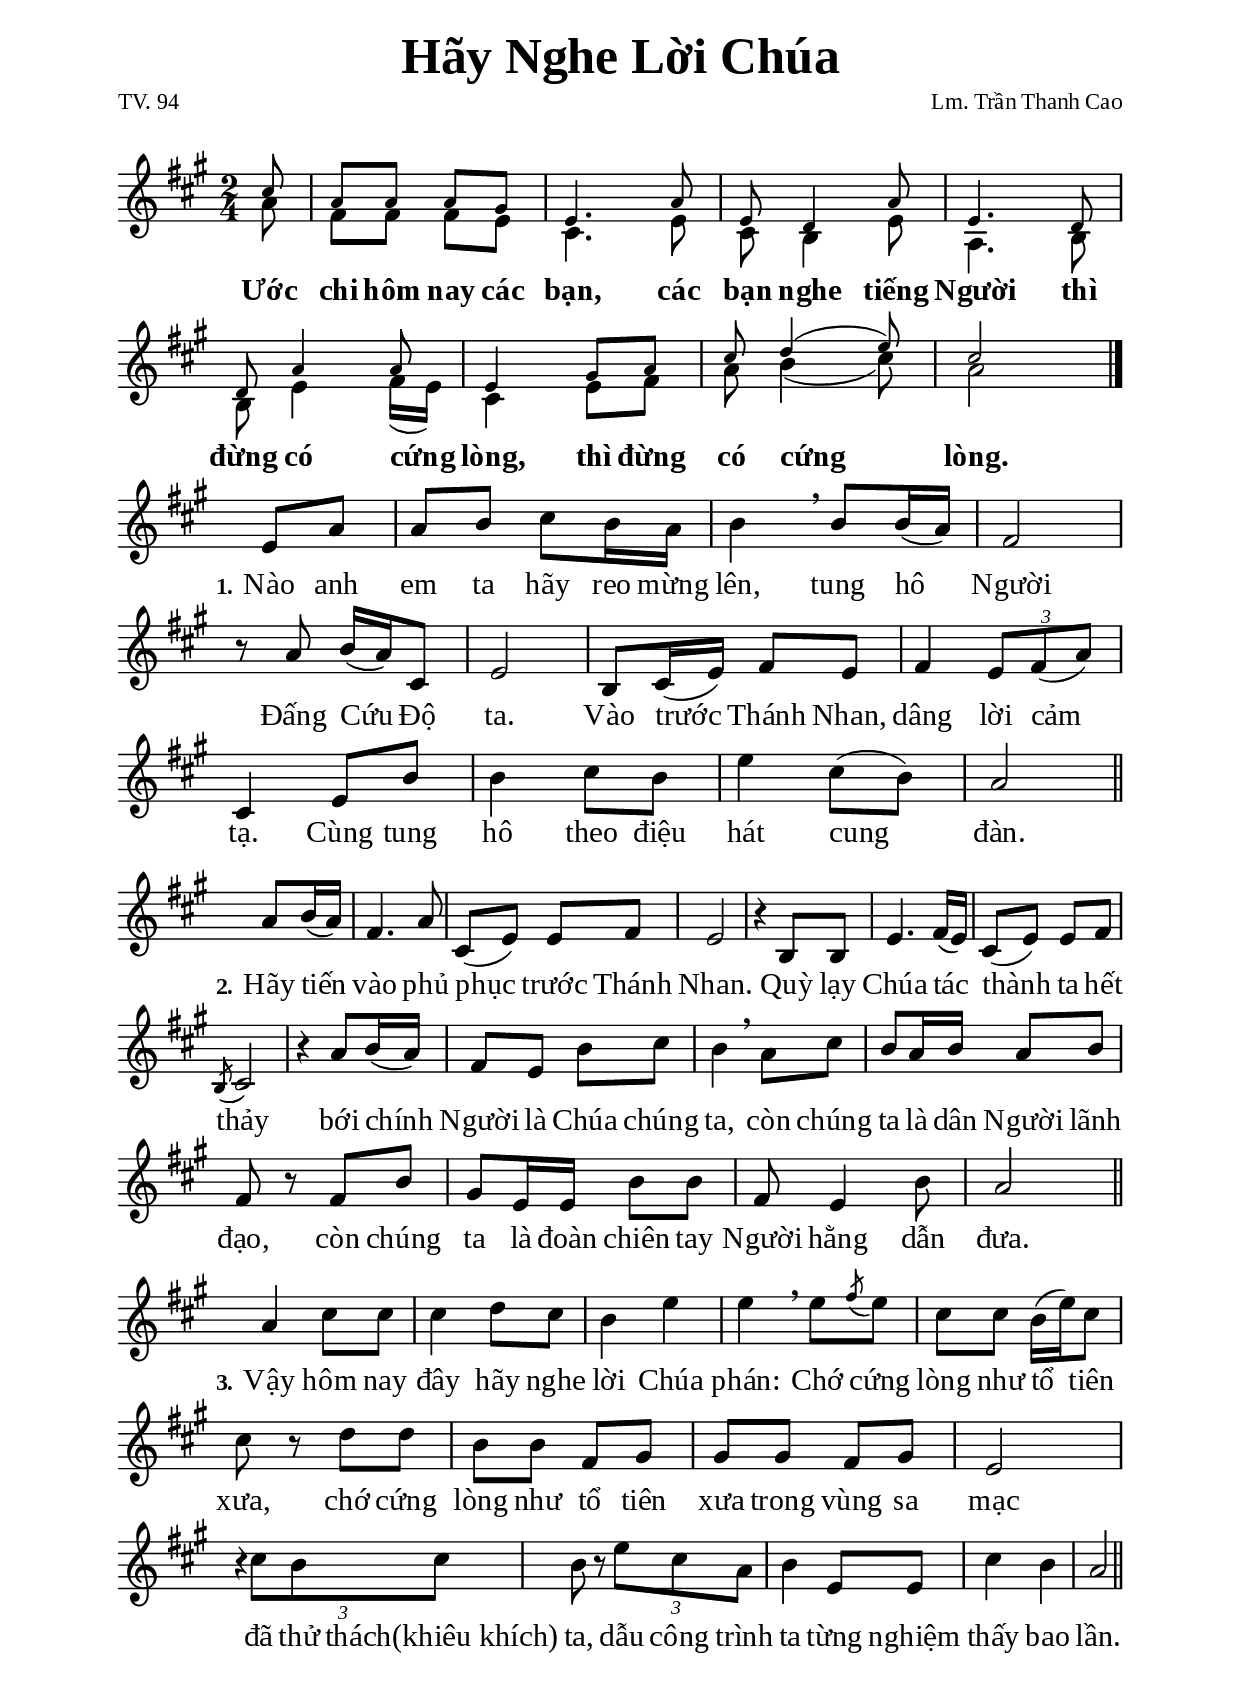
% Cài đặt chung
\version "2.20.0"
\include "english.ly"

\header {
  title = \markup { \fontsize #3 "Hãy Nghe Lời Chúa" }
  poet = "TV. 94"
  composer = "Lm. Trần Thanh Cao"
  arranger = " "
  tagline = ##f
}

\paper {
  #(set-paper-size "a4")
  top-margin = 10\mm
  bottom-margin = 10\mm
  left-margin = 20\mm
  right-margin = 20\mm
  indent = #0
  #(define fonts
    (make-pango-font-tree
      "Liberation Serif"
      "Liberation Serif"
      "Liberation Serif"
      (/ 20 20)))
  page-count = #1
}

% Nhạc điệp khúc
nhacDiepKhucSop = \relative c'' {
  \partial 8 a8 |
  fs fs fs e |
  cs4. e8 |
  cs b4 e8 |
  a,4. b8 |
  b e4 fs16 (e) |
  cs4 e8 fs |
  a b4 (cs8) |
  a2 \bar "|."
}

nhacDiepKhucBas = \relative c'' {
  \partial 8 cs8 |
  a a a gs |
  e4. a8 |
  e d4 a'8 |
  e4. d8 |
  d a'4 a8 |
  e4 gs8 a |
  cs8 d4 (e8) |
  cs2
}

% Nhạc phiên khúc
nhacPhienKhucMot = \relative c' {
  \partial 4 e8 a |
  a b cs b16 a |
  b4 \breathe b8 b16 (a) |
  fs2 |
  r8 a b16 (a) cs,8 |
  e2 |
  b8 cs16 (e) fs8 e |
  fs4 \tuplet 3/2 { e8 fs (a) } |
  cs,4 e8 b' |
  b4 cs8 b |
  e4 cs8 (b) |
  a2 \bar "||"
}

nhacPhienKhucHai = \relative c'' {
  \partial 4 a8 b16 (a) |
  fs4. a8 |
  cs,8 (e) e fs |
  e2 |
  r4 b8 b |
  e4. fs16 (e) |
  cs8 (e) e fs |
  \acciaccatura b,8 cs2 |
  r4 a'8 b16 (a) |
  fs8 e b' cs |
  b4 \breathe a8 cs |
  b a16 b a8 b |
  fs r fs b |
  gs e16 e b'8 b |
  fs e4 b'8 |
  a2 \bar "||"
}

nhacPhienKhucBa = \relative c'' {
  a4 cs8 cs |
  cs4 d8 cs |
  b4 e |
  e \breathe e8 \acciaccatura fs e |
  cs cs b16 (e) cs8 |
  cs r d d |
  b b fs gs |
  gs gs fs gs |
  e2 |
  r4 \tuplet 3/2 { cs'8 b cs } |
  b r \tuplet 3/2 { e cs a } |
  b4 e,8 e |
  cs'4 b |
  a2 \bar "||"
}

% Lời điệp khúc
loiDiepKhuc = \lyricmode {
  Ước chi hôm nay các bạn, các bạn nghe tiếng Người
  thì đừng có cứng lòng,
  thì đừng có cứng lòng.
}

% Lời phiên khúc
loiPhienKhucMot = \lyricmode {
  \set stanza = #"1."
  Nào anh em ta hãy reo mừng lên,
  tung hô Người Đấng Cứu Độ ta.
  Vào trước Thánh Nhan, dâng lời cảm tạ.
  Cùng tung hô theo điệu hát cung đàn.
}

loiPhienKhucHai = \lyricmode {
  \set stanza = #"2."
  Hãy tiến vào phủ phục trước Thánh Nhan.
  Quỳ lạy Chúa tác thành ta hết thảy
  bới chính Người là Chúa chúng ta,
  còn chúng ta là dân Người lãnh đạo,
  còn chúng ta là đoàn chiên tay Người hằng dẫn đưa.
}

loiPhienKhucBa = \lyricmode {
  \set stanza = #"3."
  Vậy hôm nay đây hãy nghe lời Chúa phán:
  Chớ cứng lòng như tổ tiên xưa,
  chớ cứng lòng như tổ tiên xưa trong vùng sa mạc
  đã thử "thách(khiêu khích)" ta, dẫu công trình ta
  từng nghiệm thấy bao lần.
}


% Dàn trang
\score {
  \new ChoirStaff <<
    \new Staff = diepKhuc \with {
        \consists "Merge_rests_engraver"
        \magnifyStaff #(magstep +1)
      }
      <<
      \new Voice = beSop {
        \voiceTwo \key a \major \time 2/4 \nhacDiepKhucSop
      }
      \new Voice = beBas {
        \override NoteHead.font-size = #-2
        \voiceOne \key a \major \time 2/4 \nhacDiepKhucBas
      }
    >>
    \new Lyrics \lyricsto beSop \loiDiepKhuc
  >>
  \layout {
    \override Lyrics.LyricText.font-series = #'bold
    \override Lyrics.LyricText.font-size = #+2.7
    \override Lyrics.LyricSpace.minimum-distance = #0.5
    \override Score.BarNumber.break-visibility = ##(#f #f #f)
  }
}

\score {
  \new ChoirStaff <<
    \new Staff = phienKhuc \with {
        \magnifyStaff #(magstep +1)
      }
      <<
      \new Voice = beSop {
        \key a \major \time 2/4 \nhacPhienKhucMot
      }
    >>
    \new Lyrics \lyricsto beSop \loiPhienKhucMot
  >>
  \layout {
    \override Staff.TimeSignature.transparent = ##t
    \override Lyrics.LyricText.font-size = #+2.7
    \override Lyrics.LyricSpace.minimum-distance = #0.5
    \override Score.BarNumber.break-visibility = ##(#f #f #f)
  } 
}

\score {
  \new ChoirStaff <<
    \new Staff = phienKhuc \with {
        \magnifyStaff #(magstep +1)
      }
      <<
      \new Voice = beSop {
        \key a \major \time 2/4 \nhacPhienKhucHai
      }
    >>
    \new Lyrics \lyricsto beSop \loiPhienKhucHai
  >>
  \layout {
    \override Staff.TimeSignature.transparent = ##t
    \override Lyrics.LyricText.font-size = #+2.7
    \override Lyrics.LyricSpace.minimum-distance = #0.5
    \override Score.BarNumber.break-visibility = ##(#f #f #f)
  } 
}

\score {
  \new ChoirStaff <<
    \new Staff = phienKhuc \with {
        \magnifyStaff #(magstep +1)
      }
      <<
      \new Voice = beSop {
        \key a \major \time 2/4 \nhacPhienKhucBa
      }
    >>
    \new Lyrics \lyricsto beSop \loiPhienKhucBa
  >>
  \layout {
    \override Staff.TimeSignature.transparent = ##t
    \override Lyrics.LyricText.font-size = #+2.7
    \override Lyrics.LyricSpace.minimum-distance = #0.5
    \override Score.BarNumber.break-visibility = ##(#f #f #f)
  } 
}
